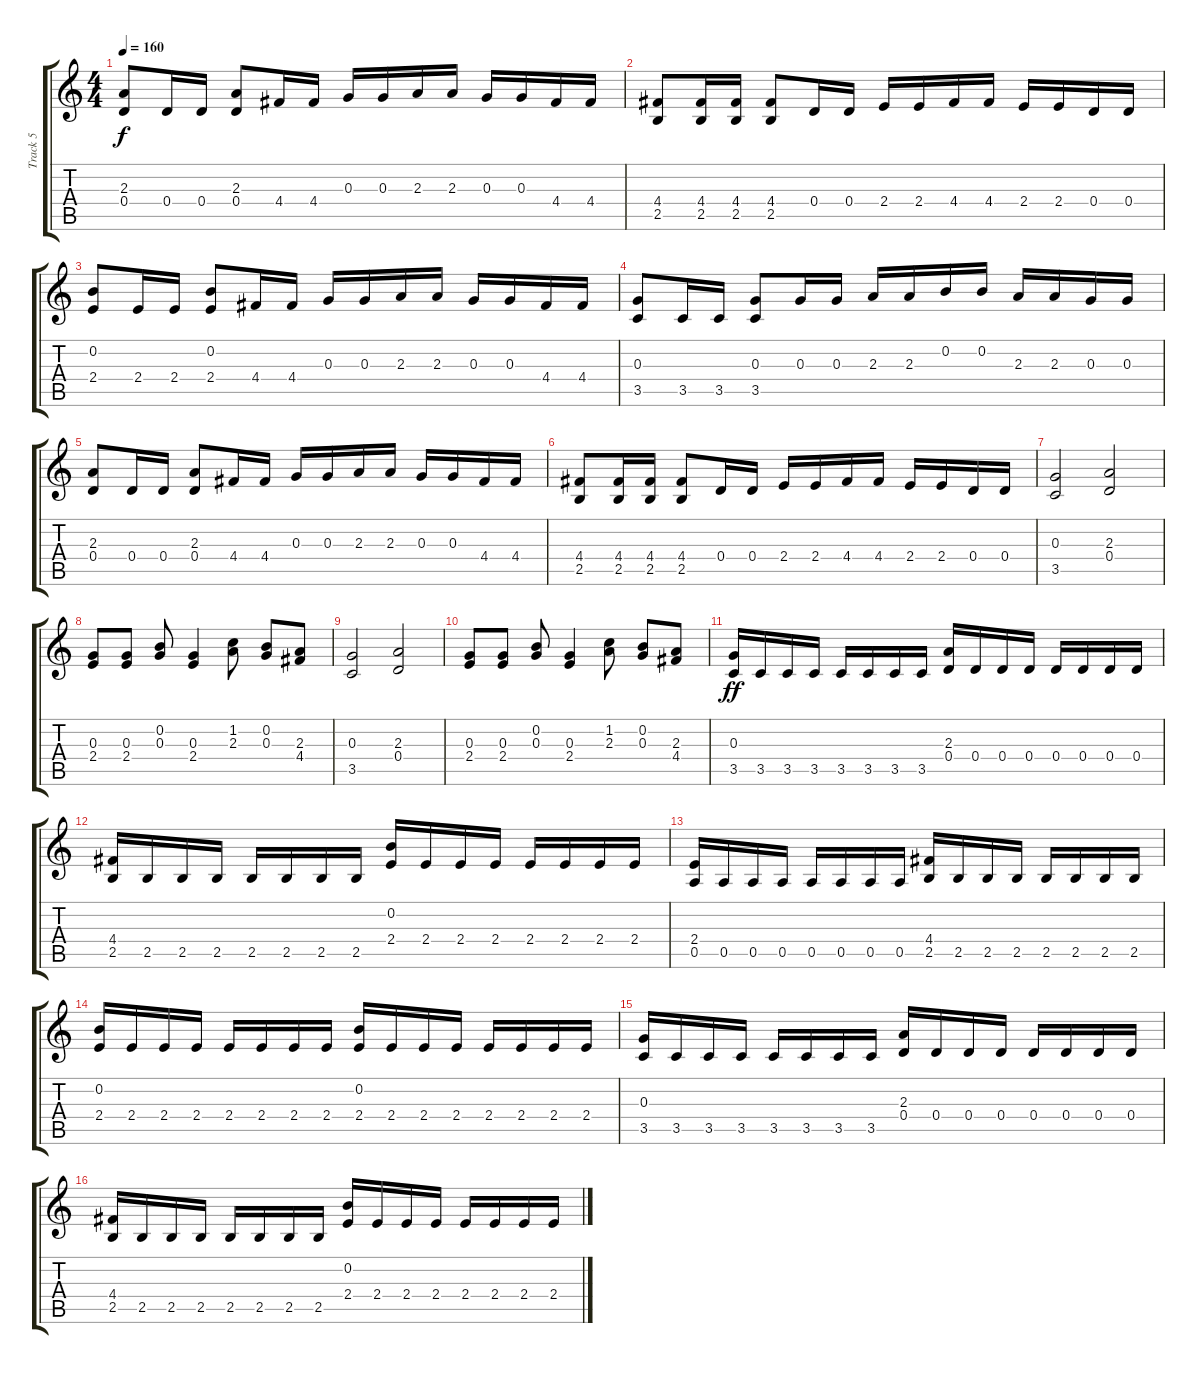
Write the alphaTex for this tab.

\track ("Track 5" "Track 5") {instrument distortionguitar}
\staff {score tabs}
\tuning (E4 B3 G3 D3 A2 E2) {hide}
\ts (4 4)
\tempo 160
\clef g2
\ks c
(2.3 0.4).8{dy f} 0.4.16 0.4.16 (2.3 0.4).8 4.4.16 4.4.16 0.3.16 0.3.16 2.3.16 2.3.16 0.3.16 0.3.16 4.4.16 4.4.16 |
(4.4 2.5).8 (4.4 2.5).16 (4.4 2.5).16 (4.4 2.5).8 0.4.16 0.4.16 2.4.16 2.4.16 4.4.16 4.4.16 2.4.16 2.4.16 0.4.16 0.4.16 |
(0.2 2.4).8 2.4.16 2.4.16 (0.2 2.4).8 4.4.16 4.4.16 0.3.16 0.3.16 2.3.16 2.3.16 0.3.16 0.3.16 4.4.16 4.4.16 |
(0.3 3.5).8 3.5.16 3.5.16 (0.3 3.5).8 0.3.16 0.3.16 2.3.16 2.3.16 0.2.16 0.2.16 2.3.16 2.3.16 0.3.16 0.3.16 |
(2.3 0.4).8 0.4.16 0.4.16 (2.3 0.4).8 4.4.16 4.4.16 0.3.16 0.3.16 2.3.16 2.3.16 0.3.16 0.3.16 4.4.16 4.4.16 |
(4.4 2.5).8 (4.4 2.5).16 (4.4 2.5).16 (4.4 2.5).8 0.4.16 0.4.16 2.4.16 2.4.16 4.4.16 4.4.16 2.4.16 2.4.16 0.4.16 0.4.16 |
(0.3 3.5).2 (2.3 0.4).2 |
(0.3 2.4).8 (0.3 2.4).8 (0.2 0.3).8 (0.3 2.4).4 (1.2 2.3).8 (0.2 0.3).8 (2.3 4.4).8 |
(0.3 3.5).2 (2.3 0.4).2 |
(0.3 2.4).8 (0.3 2.4).8 (0.2 0.3).8 (0.3 2.4).4 (1.2 2.3).8 (0.2 0.3).8 (2.3 4.4).8 |
(0.3 3.5).16{dy ff} 3.5.16 3.5.16 3.5.16 3.5.16 3.5.16 3.5.16 3.5.16 (2.3 0.4).16 0.4.16 0.4.16 0.4.16 0.4.16 0.4.16 0.4.16 0.4.16 |
(4.4 2.5).16 2.5.16 2.5.16 2.5.16 2.5.16 2.5.16 2.5.16 2.5.16 (0.2 2.4).16 2.4.16 2.4.16 2.4.16 2.4.16 2.4.16 2.4.16 2.4.16 |
(2.4 0.5).16 0.5.16 0.5.16 0.5.16 0.5.16 0.5.16 0.5.16 0.5.16 (4.4 2.5).16 2.5.16 2.5.16 2.5.16 2.5.16 2.5.16 2.5.16 2.5.16 |
(0.2 2.4).16 2.4.16 2.4.16 2.4.16 2.4.16 2.4.16 2.4.16 2.4.16 (0.2 2.4).16 2.4.16 2.4.16 2.4.16 2.4.16 2.4.16 2.4.16 2.4.16 |
(0.3 3.5).16 3.5.16 3.5.16 3.5.16 3.5.16 3.5.16 3.5.16 3.5.16 (2.3 0.4).16 0.4.16 0.4.16 0.4.16 0.4.16 0.4.16 0.4.16 0.4.16 |
(4.4 2.5).16 2.5.16 2.5.16 2.5.16 2.5.16 2.5.16 2.5.16 2.5.16 (0.2 2.4).16 2.4.16 2.4.16 2.4.16 2.4.16 2.4.16 2.4.16 2.4.16
